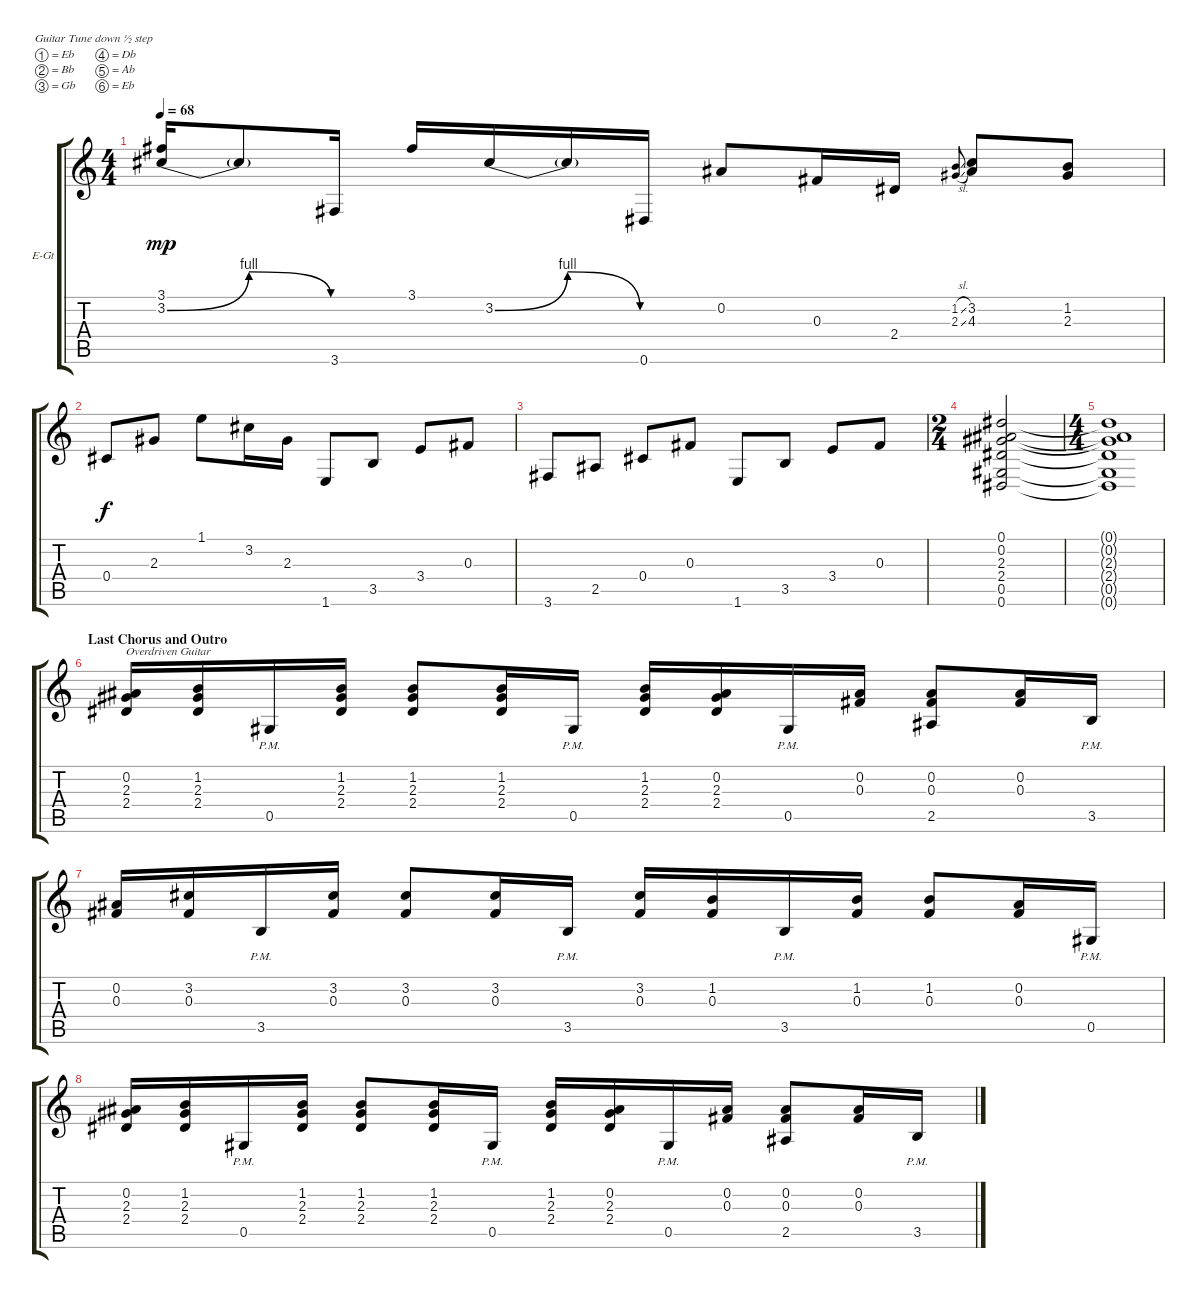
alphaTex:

\bracketExtendMode groupsimilarinstruments
\firstSystemTrackNameOrientation horizontal
\otherSystemsTrackNameOrientation horizontal
\track ("Igor'" "E-Gt") {instrument overdrivenguitar}
\staff {score tabs}
\tuning (Eb4 Bb3 Gb3 Db3 Ab2 Eb2)
\ts (4 4)
\tempo 68
\clef g2
\ks c
(3.1 3.2{be (bendrelease 0 0 10.2 4 20.4 4 30 0)}).16{dy mp} 3.2{t}.8 3.6.16 3.1.16 3.2{be (bendrelease 0 0 10.2 4 20.4 4 30 0)}.16 3.2{t}.16 0.6.16 0.2.8{beam merge} 0.3.16{beam merge} 2.4.16 (1.2{sl} 2.3{sl}).8{gr onbeat} (3.2 4.3).8 (1.2 2.3).8 |
0.4.8{dy f} 2.3.8 1.1.8 3.2.16 2.3.16 1.6.8 3.5.8 3.4.8 0.3.8 |
3.6.8 2.5.8 0.4.8 0.3.8 1.6.8 3.5.8 3.4.8 0.3.8 |
\ts (2 4)
(0.1 0.2 2.3 2.4 0.5 0.6).2 |
\ts (4 4)
(0.1{t} 0.2{t} 2.3{t} 2.4{t} 0.5{t} 0.6{t}).1 |
\section ("" "Last Chorus and Outro")
(0.2 2.3 2.4).16{txt "Overdriven Guitar"} (1.2 2.3 2.4).16 0.5{pm}.16 (1.2 2.3 2.4).16 (1.2 2.3 2.4).8 (1.2 2.3 2.4).16 0.5{pm}.16 (1.2 2.3 2.4).16 (0.2 2.3 2.4).16 0.5{pm}.16 (0.2 0.3).16 (0.2 0.3 2.5).8 (0.2 0.3).16 3.5{pm}.16 |
(0.2 0.3).16 (3.2 0.3).16 3.5{pm}.16 (3.2 0.3).16 (3.2 0.3).8 (3.2 0.3).16 3.5{pm}.16 (3.2 0.3).16 (1.2 0.3).16 3.5{pm}.16 (1.2 0.3).16 (1.2 0.3).8 (0.2 0.3).16 0.5{pm}.16 |
(0.2 2.3 2.4).16 (1.2 2.3 2.4).16 0.5{pm}.16 (1.2 2.3 2.4).16 (1.2 2.3 2.4).8 (1.2 2.3 2.4).16 0.5{pm}.16 (1.2 2.3 2.4).16 (0.2 2.3 2.4).16 0.5{pm}.16 (0.2 0.3).16 (0.2 0.3 2.5).8 (0.2 0.3).16 3.5{pm}.16
